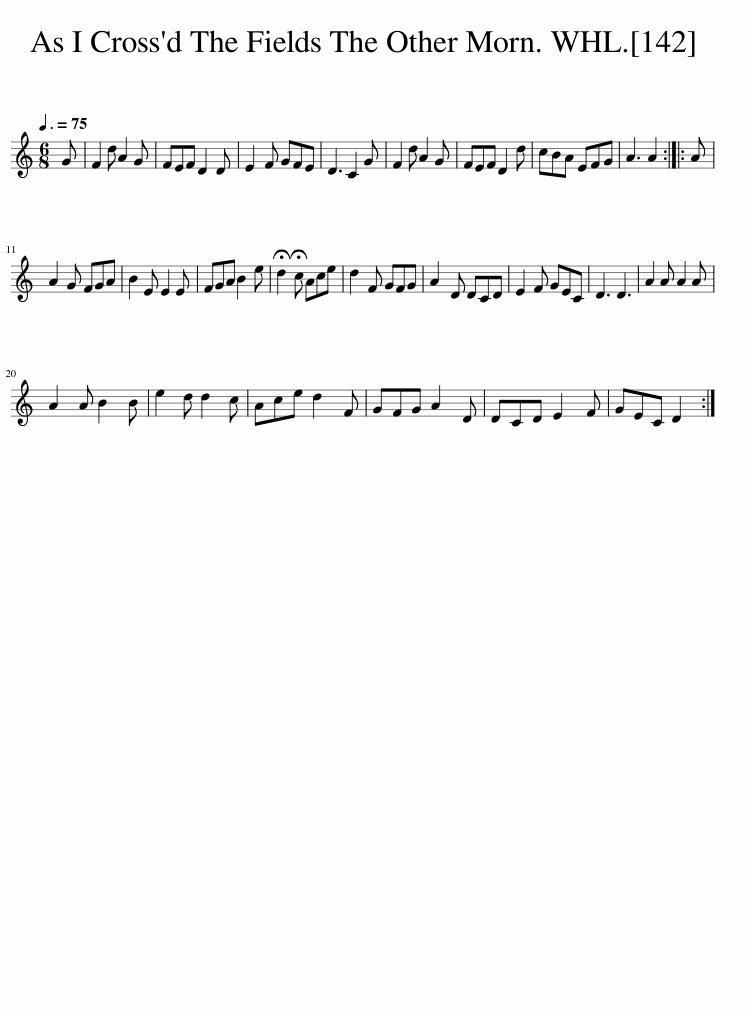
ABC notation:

X:1
L:1/8
Q:3/8=75
M:6/8
I:linebreak $
K:C
V:1 treble
V:1
 G | F2 d A2 G | FEF D2 D | E2 F GFE | D3 C2 G | %5
 F2 d A2 G | FEF D2 d | cBA EFG | A3 A2 :: A |$ %10
 A2 G FGA | B2 E E2 E | FGA B2 e | !fermata!d2 !fermata!c Ace | d2 F GFG | %15
 A2 D DCD | E2 F GEC | D3 D3 | A2 A A2 A |$ A2 A B2 B | %20
 e2 d d2 c | Ace d2 F | GFG A2 D | DCD E2 F | GEC D2 :| %25
